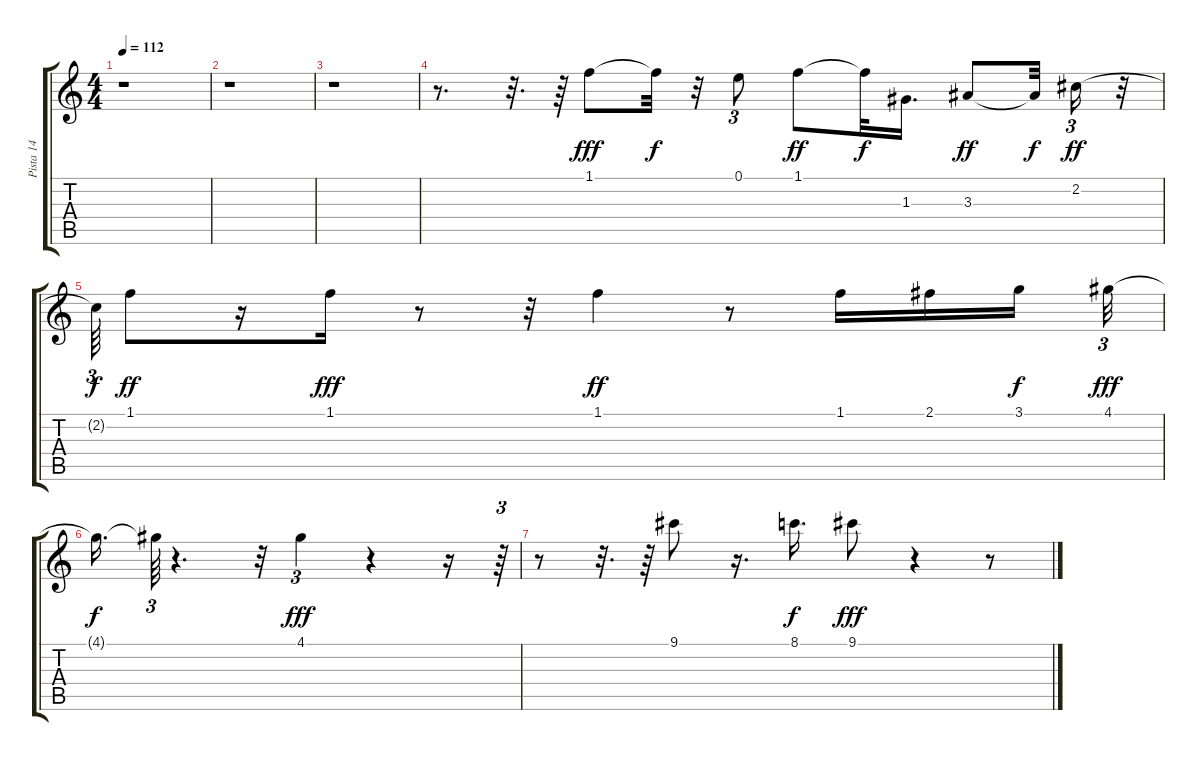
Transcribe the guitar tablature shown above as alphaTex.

\track ("Pista 14" "Pista 14") {instrument electricguitarjazz}
\staff {score tabs}
\tuning (E4 B3 G3 D3 A2 E2) {hide}
\ts (4 4)
\tempo 112
\clef g2
\ks c
r.1{dy ff} |
r.1 |
r.1 |
r.8{d} r.32{d} r.64 1.1.8{dy fff} 1.1{t}.32{dy f} r.32 0.1.8{tu (3 2)} 1.1.8{dy ff} 1.1{t}.32{dy f} 1.3.16{d} 3.3.8{dy ff} 3.3{t}.32{dy f beam splitsecondary} 2.2.16{tu (3 2) dy ff} r.32 |
2.2{t}.64{tu (3 2) dy f} 1.1.8{dy ff} r.16 1.1.16{dy fff} r.8 r.32 1.1.4{dy ff} r.8 1.1.16 2.1.16 3.1.16{dy f beam splitsecondary} 4.1.32{tu (3 2) dy fff} |
4.1{t}.16{d dy f} 4.1{t}.64{tu (3 2)} r.4{d} r.32 4.1.4{tu (3 2) dy fff} r.4 r.16 r.64{tu (3 2)} |
r.8 r.32{d} r.64 9.1.8 r.16{d} 8.1.16{d dy f} 9.1.8{dy fff} r.4 r.8
